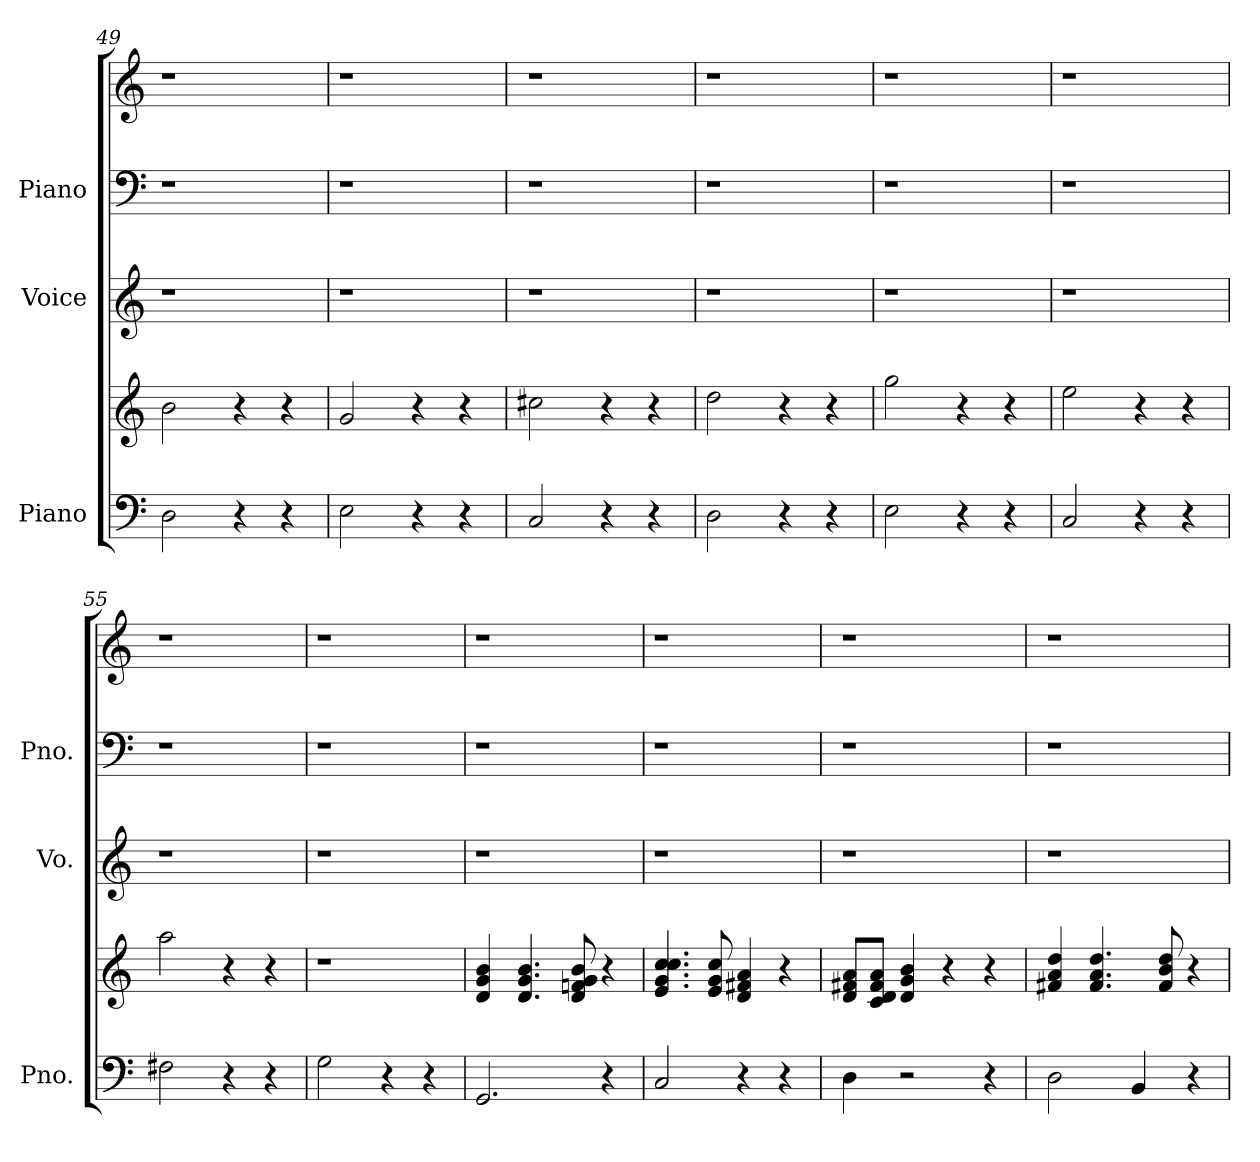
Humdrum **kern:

**kern	**kern	**kern	**kern	**kern
*part3	*part3	*part2	*part1	*part1
*staff5	*staff4	*staff3	*staff2	*staff1
*I"Piano	*	*I"Voice	*I"Piano	*
*I'Pno.	*	*I'Vo.	*I'Pno.	*
*clefF4	*clefG2	*clefG2	*clefF4	*clefG2
*k[]	*k[]	*k[]	*k[]	*k[]
=49	=49	=49	=49	=49
2D\	2b\	1r	1r	1r
4r	4r	.	.	.
4r	4r	.	.	.
!!LO:LB:g=z
=50	=50	=50	=50	=50
2E\	2g/	1r	1r	1r
4r	4r	.	.	.
4r	4r	.	.	.
=51	=51	=51	=51	=51
2C/	2cc#X\	1r	1r	1r
4r	4r	.	.	.
4r	4r	.	.	.
=52	=52	=52	=52	=52
2D\	2dd\	1r	1r	1r
4r	4r	.	.	.
4r	4r	.	.	.
=53	=53	=53	=53	=53
2E\	2gg\	1r	1r	1r
4r	4r	.	.	.
4r	4r	.	.	.
=54	=54	=54	=54	=54
2C/	2ee\	1r	1r	1r
4r	4r	.	.	.
4r	4r	.	.	.
=55	=55	=55	=55	=55
2F#\	2aa\	1r	1r	1r
4r	4r	.	.	.
4r	4r	.	.	.
=56	=56	=56	=56	=56
2G\	1r	1r	1r	1r
4r	.	.	.	.
4r	.	.	.	.
!!LO:LB:g=z
=57	=57	=57	=57	=57
2.GG/	4d/ 4g/ 4b/	1r	1r	1r
.	4.d/ 4.g/ 4.b/	.	.	.
.	8d/ 8fn/ 8g/ 8b/	.	.	.
4r	4r	.	.	.
=58	=58	=58	=58	=58
2C/	4.e/ 4.g/ 4.cc/ 4.cc/	1r	1r	1r
.	8e/ 8g/ 8cc/	.	.	.
4r	4d/ 4f#/ 4a/	.	.	.
4r	4r	.	.	.
=59	=59	=59	=59	=59
4D\	8d/ 8f#/ 8a/L	1r	1r	1r
.	8c/ 8d/ 8f#/ 8a/J	.	.	.
2r	4d/ 4g/ 4b/	.	.	.
.	4r	.	.	.
4r	4r	.	.	.
=60	=60	=60	=60	=60
2D\	4f#/ 4a/ 4dd/	1r	1r	1r
.	4.f#/ 4.a/ 4.dd/	.	.	.
4BB/	.	.	.	.
.	8f#/ 8b/ 8dd/	.	.	.
4r	4r	.	.	.
=	=	=	=	=
*-	*-	*-	*-	*-
